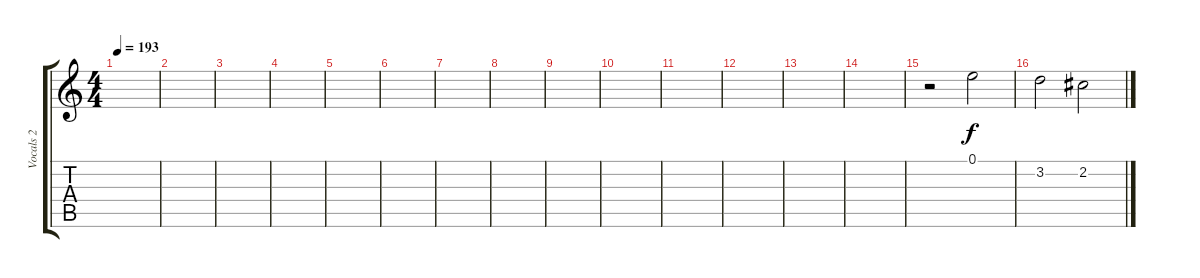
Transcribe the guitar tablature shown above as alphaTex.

\track ("Vocals 2" "Vocals 2") {instrument overdrivenguitar}
\staff {score tabs}
\tuning (E4 B3 G3 D3 A2 E2) {hide}
\ts (4 4)
\tempo 193
\clef g2
\ks c
|
|
|
|
|
|
|
|
|
|
|
|
|
|
r.2 0.1.2 |
3.2.2 2.2.2
